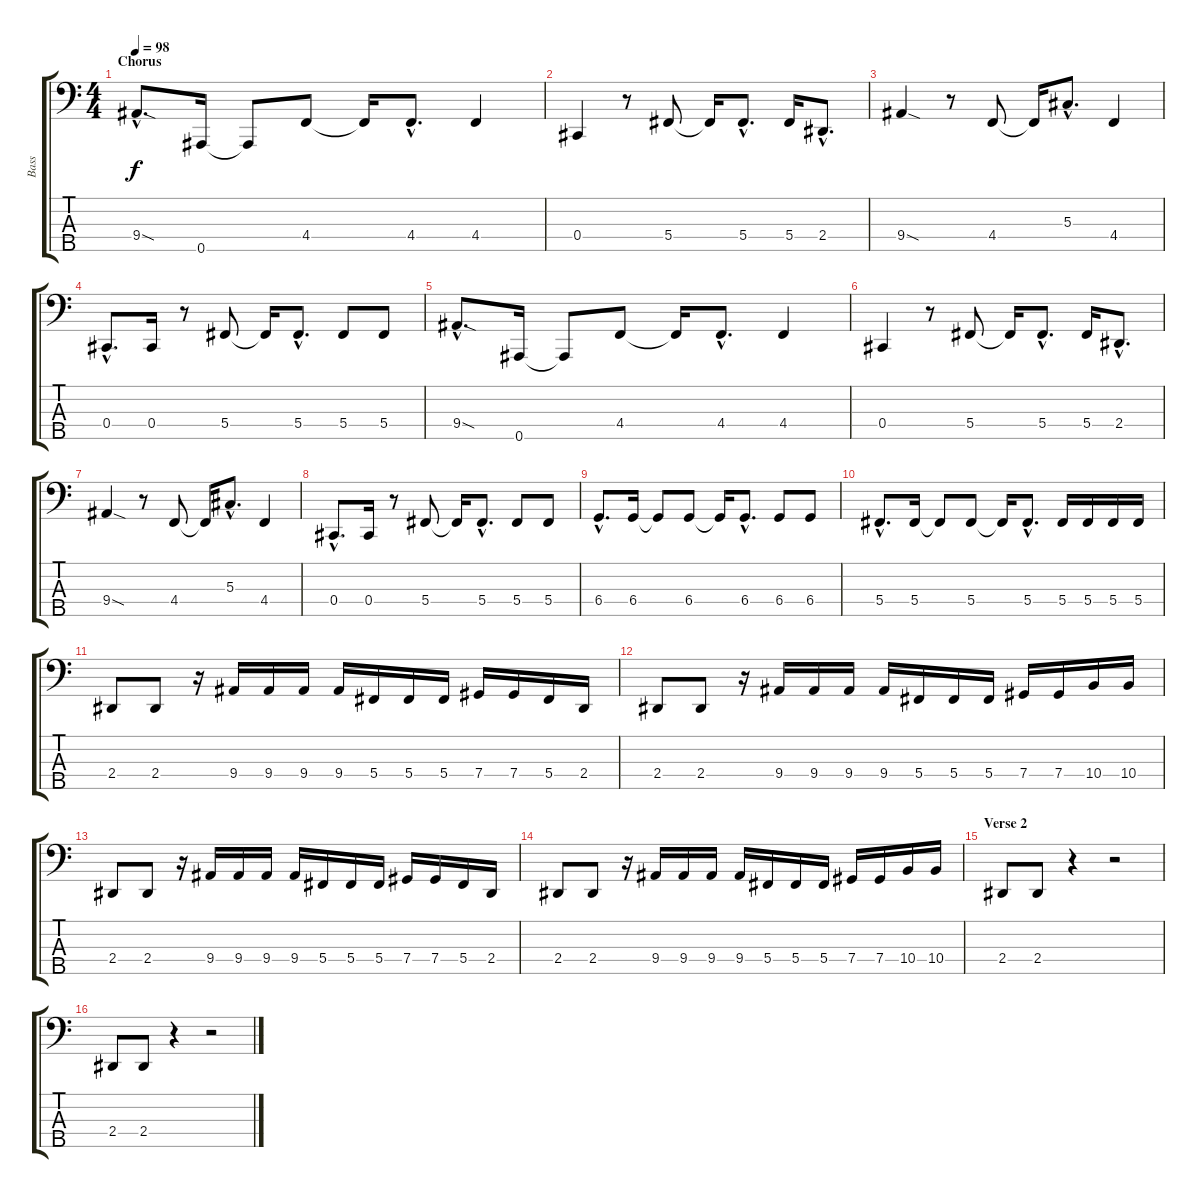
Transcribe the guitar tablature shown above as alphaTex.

\track ("Bass" "Bass") {instrument slapbass1}
\staff {score tabs}
\tuning (Gb2 Db2 Ab1 Db1 Bb0) {hide}
\ts (4 4)
\section ("" "Chorus")
\tempo 98
\clef f4
\ks c
9.4{sod hac}.8{d dy f} 0.5.16 0.5{t}.8 4.4.8 4.4{t}.16 4.4{hac}.8{d} 4.4.4 |
0.4.4 r.8 5.4.8 5.4{t}.16 5.4{hac}.8{d} 5.4.16 2.4{hac}.8{d} |
9.4{sod}.4 r.8 4.4.8 4.4{t}.16 5.3{hac}.8{d} 4.4.4 |
0.4{hac}.8{d} 0.4.16 r.8 5.4.8 5.4{t}.16 5.4{hac}.8{d} 5.4.8 5.4.8 |
9.4{sod hac}.8{d} 0.5.16 0.5{t}.8 4.4.8 4.4{t}.16 4.4{hac}.8{d} 4.4.4 |
0.4.4 r.8 5.4.8 5.4{t}.16 5.4{hac}.8{d} 5.4.16 2.4{hac}.8{d} |
9.4{sod}.4 r.8 4.4.8 4.4{t}.16 5.3{hac}.8{d} 4.4.4 |
0.4{hac}.8{d} 0.4.16 r.8 5.4.8 5.4{t}.16 5.4{hac}.8{d} 5.4.8 5.4.8 |
6.4{hac}.8{d} 6.4.16 6.4{t}.8 6.4.8 6.4{t}.16 6.4{hac}.8{d} 6.4.8 6.4.8 |
5.4{hac}.8{d} 5.4.16 5.4{t}.8 5.4.8 5.4{t}.16 5.4{hac}.8{d} 5.4.16 5.4.16 5.4.16 5.4.16 |
2.4.8 2.4.8 r.16 9.4.16 9.4.16 9.4.16 9.4.16 5.4.16 5.4.16 5.4.16 7.4.16 7.4.16 5.4.16 2.4.16 |
2.4.8 2.4.8 r.16 9.4.16 9.4.16 9.4.16 9.4.16 5.4.16 5.4.16 5.4.16 7.4.16 7.4.16 10.4.16 10.4.16 |
2.4.8 2.4.8 r.16 9.4.16 9.4.16 9.4.16 9.4.16 5.4.16 5.4.16 5.4.16 7.4.16 7.4.16 5.4.16 2.4.16 |
2.4.8 2.4.8 r.16 9.4.16 9.4.16 9.4.16 9.4.16 5.4.16 5.4.16 5.4.16 7.4.16 7.4.16 10.4.16 10.4.16 |
\section ("" "Verse 2")
2.4.8 2.4.8 r.4 r.2 |
2.4.8 2.4.8 r.4 r.2
